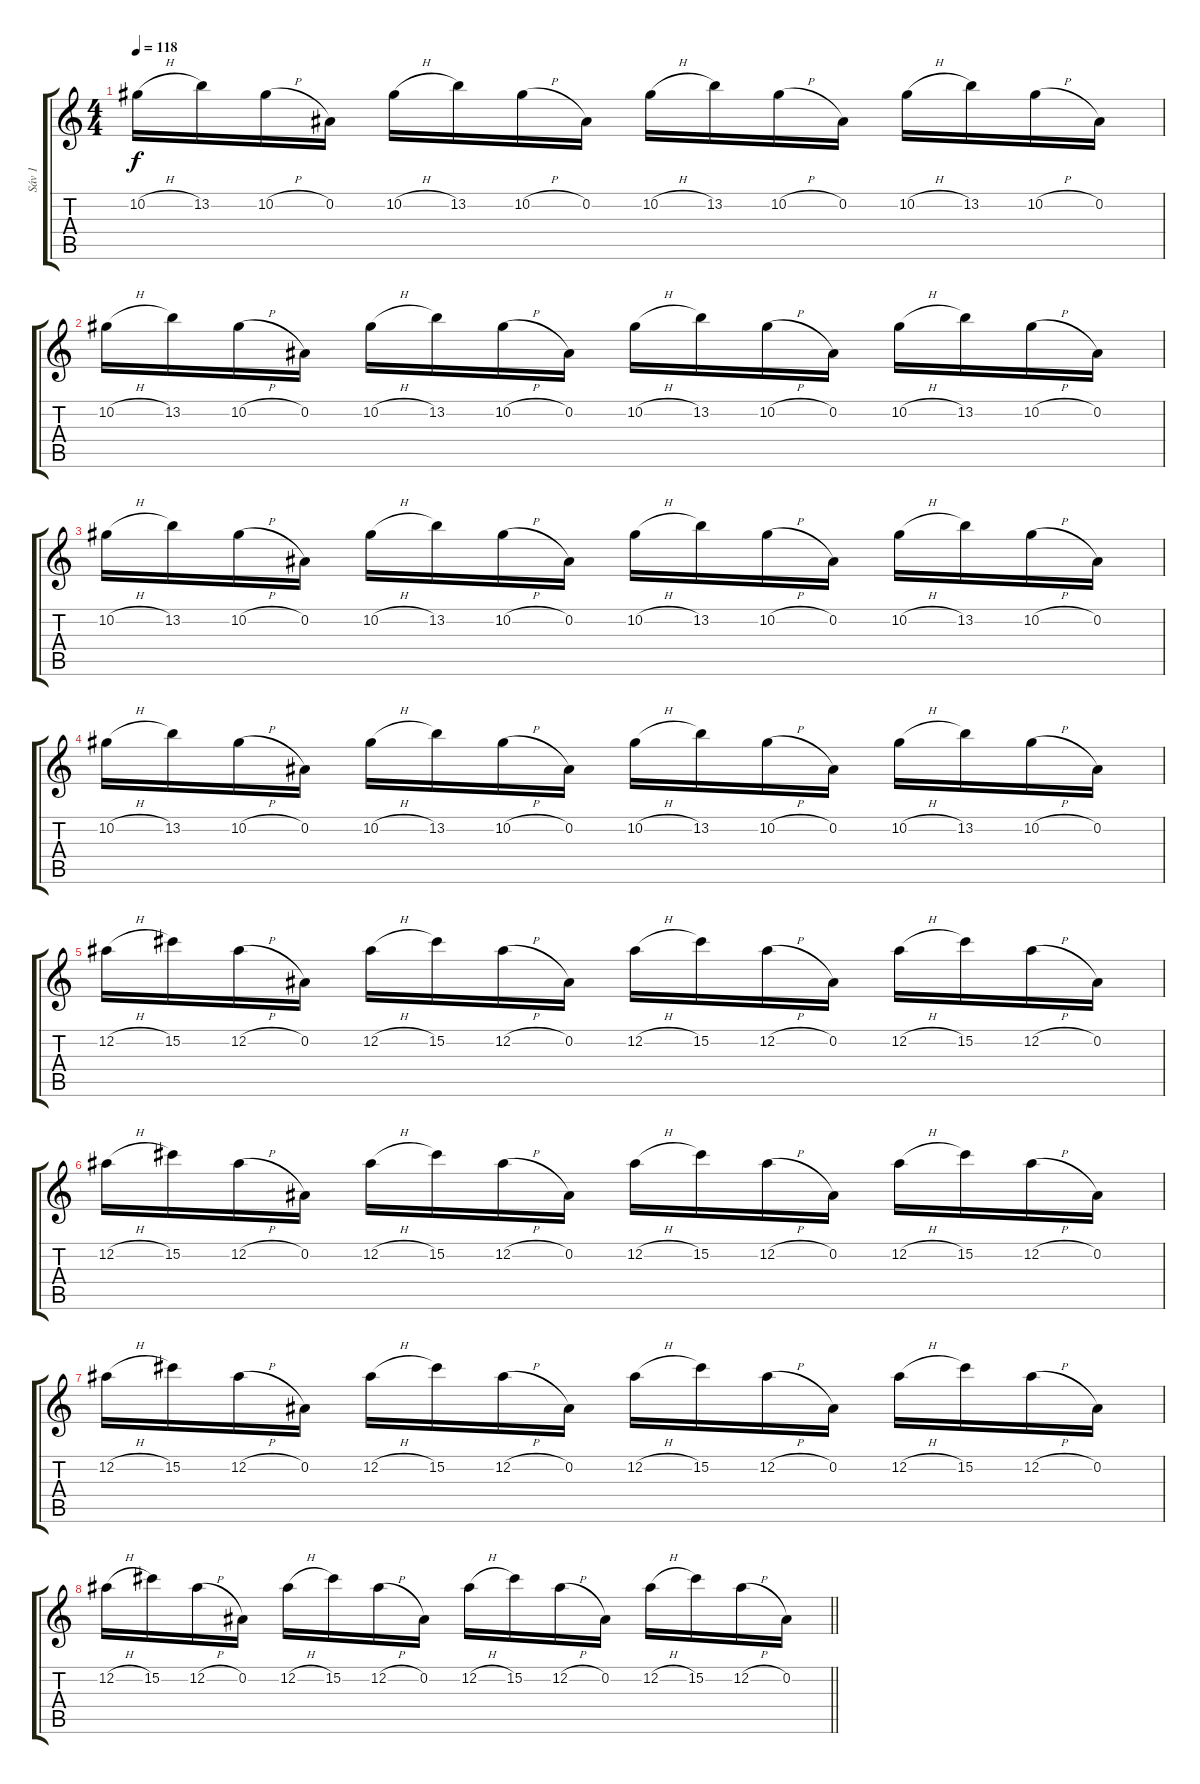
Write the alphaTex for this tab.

\track ("Sáv 1" "Sáv 1") {solo instrument distortionguitar}
\staff {score tabs}
\tuning (Eb4 Bb3 Gb3 Db3 Ab2 Db2) {hide}
\ts (4 4)
\tempo 118
\clef g2
\ks c
10.2{h}.16{dy f} 13.2.16 10.2{h}.16 0.2.16 10.2{h}.16 13.2.16 10.2{h}.16 0.2.16 10.2{h}.16 13.2.16 10.2{h}.16 0.2.16 10.2{h}.16 13.2.16 10.2{h}.16 0.2.16 |
10.2{h}.16 13.2.16 10.2{h}.16 0.2.16 10.2{h}.16 13.2.16 10.2{h}.16 0.2.16 10.2{h}.16 13.2.16 10.2{h}.16 0.2.16 10.2{h}.16 13.2.16 10.2{h}.16 0.2.16 |
10.2{h}.16 13.2.16 10.2{h}.16 0.2.16 10.2{h}.16 13.2.16 10.2{h}.16 0.2.16 10.2{h}.16 13.2.16 10.2{h}.16 0.2.16 10.2{h}.16 13.2.16 10.2{h}.16 0.2.16 |
10.2{h}.16 13.2.16 10.2{h}.16 0.2.16 10.2{h}.16 13.2.16 10.2{h}.16 0.2.16 10.2{h}.16 13.2.16 10.2{h}.16 0.2.16 10.2{h}.16 13.2.16 10.2{h}.16 0.2.16 |
12.2{h}.16 15.2.16 12.2{h}.16 0.2.16 12.2{h}.16 15.2.16 12.2{h}.16 0.2.16 12.2{h}.16 15.2.16 12.2{h}.16 0.2.16 12.2{h}.16 15.2.16 12.2{h}.16 0.2.16 |
12.2{h}.16 15.2.16 12.2{h}.16 0.2.16 12.2{h}.16 15.2.16 12.2{h}.16 0.2.16 12.2{h}.16 15.2.16 12.2{h}.16 0.2.16 12.2{h}.16 15.2.16 12.2{h}.16 0.2.16 |
12.2{h}.16 15.2.16 12.2{h}.16 0.2.16 12.2{h}.16 15.2.16 12.2{h}.16 0.2.16 12.2{h}.16 15.2.16 12.2{h}.16 0.2.16 12.2{h}.16 15.2.16 12.2{h}.16 0.2.16 |
\barLineRight lightlight
12.2{h}.16 15.2.16 12.2{h}.16 0.2.16 12.2{h}.16 15.2.16 12.2{h}.16 0.2.16 12.2{h}.16 15.2.16 12.2{h}.16 0.2.16 12.2{h}.16 15.2.16 12.2{h}.16 0.2.16
